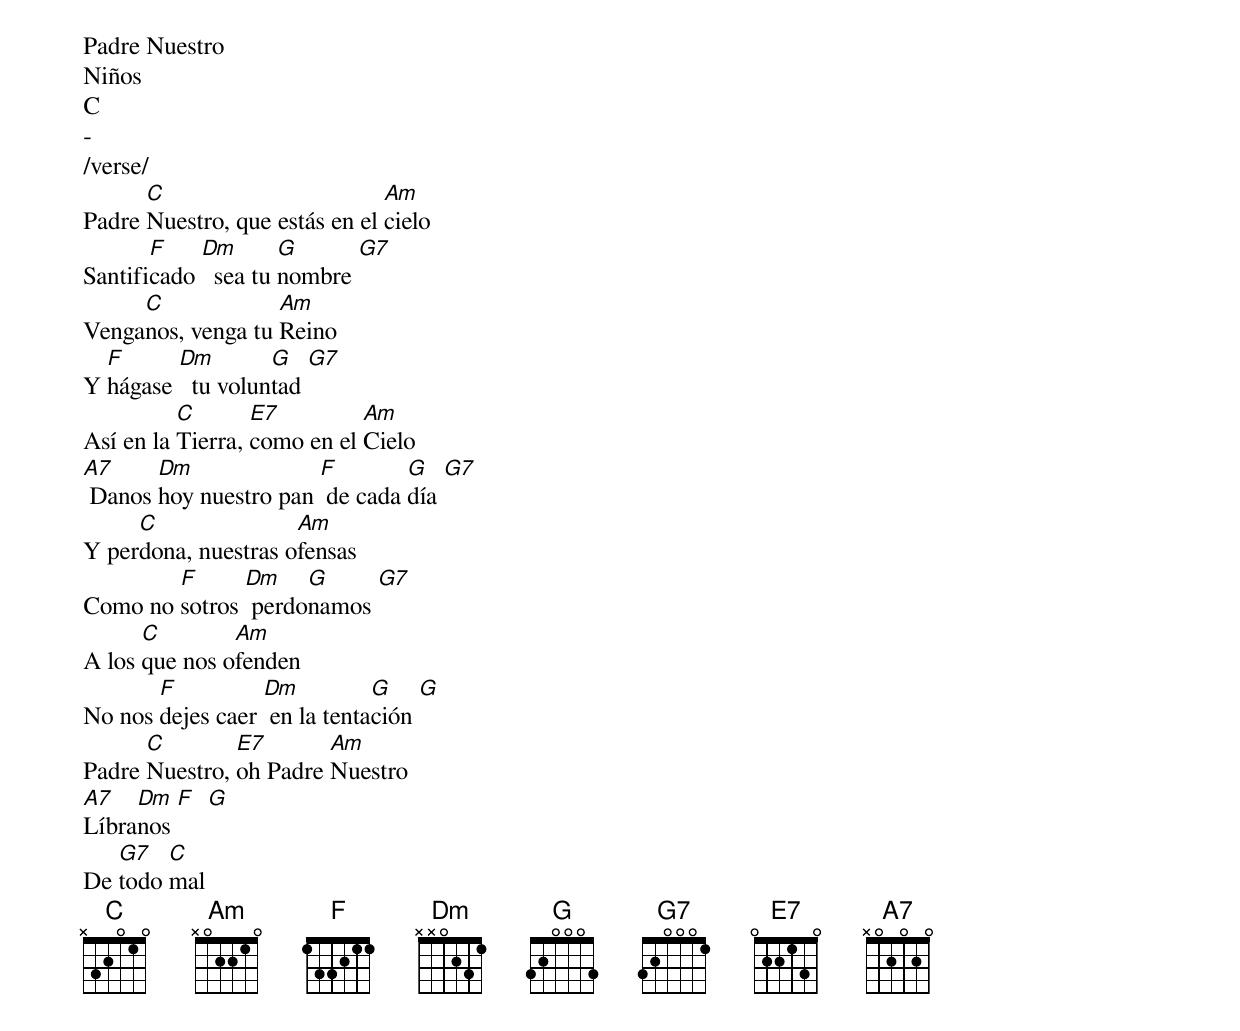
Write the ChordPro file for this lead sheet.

Padre Nuestro
Niños
C
-
/verse/
Padre [C]Nuestro, que estás en el [Am]cielo
Santifi[F]cado [Dm]  sea tu [G]nombre [G7]
Venga[C]nos, venga tu [Am]Reino
Y [F]hágase [Dm]  tu volun[G]tad [G7]
Así en la [C]Tierra, [E7]como en el [Am]Cielo
[A7] Danos [Dm]hoy nuestro pan [F] de cada [G]día [G7]
Y per[C]dona, nuestras o[Am]fensas
Como no [F]sotros [Dm] perdo[G]namos [G7]
A los [C]que nos o[Am]fenden
No nos [F]dejes caer [Dm] en la tenta[G]ción [G]
Padre [C]Nuestro, [E7]oh Padre [Am]Nuestro
[A7]Líbra[Dm]nos [F]  [G]
De [G7]todo [C]mal
